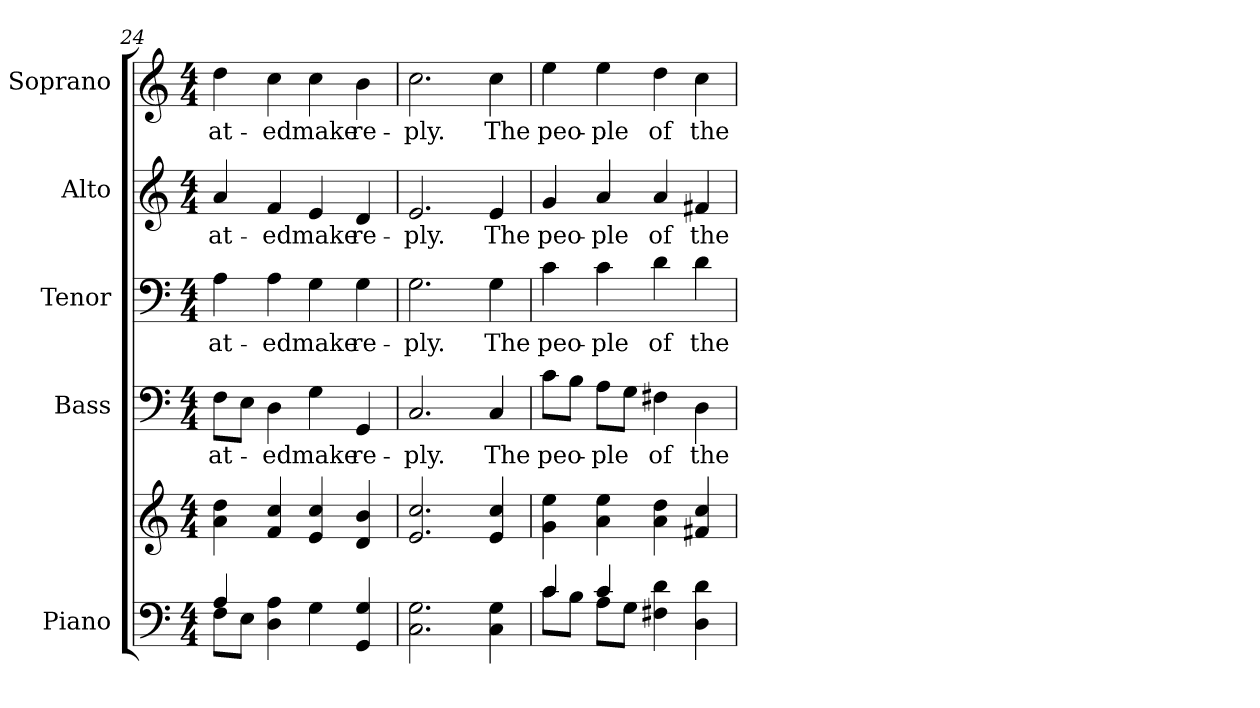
**kern	**kern	**kern	**text	**kern	**text	**kern	**text	**kern	**text
*part5	*part5	*part4	*part4	*part3	*part3	*part2	*part2	*part1	*part1
*staff6	*staff5	*staff4	*staff4	*staff3	*staff3	*staff2	*staff2	*staff1	*staff1
*I"Piano	*	*I"Bass	*	*I"Tenor	*	*I"Alto	*	*I"Soprano	*
*I'Pno.	*	*I'B.	*	*I'T.	*	*I'A.	*	*I'S.	*
!!LO:PB:g=z
*clefF4	*clefG2	*clefF4	*	*clefF4	*	*clefG2	*	*clefG2	*
*k[]	*k[]	*k[]	*	*k[]	*	*k[]	*	*k[]	*
*C:	*C:	*C:	*	*C:	*	*C:	*	*C:	*
*M4/4	*M4/4	*M4/4	*	*M4/4	*	*M4/4	*	*M4/4	*
=24	=24	=24	=24	=24	=24	=24	=24	=24	=24
*^	*	*	*	*	*	*	*	*	*
!	!	!	!	!LO:LY:b:color=#000000	!	!	!	!	!	!
!	!	!	!	!	!	!LO:LY:b:color=#000000	!	!	!	!
!	!	!	!	!	!	!	!	!LO:LY:b:color=#000000	!	!
!	!	!	!	!	!	!	!	!	!	!LO:LY:b:color=#000000
4Ai/	8Fi\L	4ai\ 4ddi	8Fi\L	-at-	4Ai\	-at-	4ai/	-at-	4ddi\	-at-
.	8Ei\J	.	8Ei\J	.	.	.	.	.	.	.
!	!	!	!	!LO:LY:b:color=#000000	!	!	!	!	!	!
!	!	!	!	!	!	!LO:LY:b:color=#000000	!	!	!	!
!	!	!	!	!	!	!	!	!LO:LY:b:color=#000000	!	!
!	!	!	!	!	!	!	!	!	!	!LO:LY:b:color=#000000
4Di\ 4Ai	4ryy	4fi/ 4cci	4Di\	-ed	4Ai\	-ed	4fi/	-ed	4cci\	-ed
!	!	!	!	!LO:LY:b:color=#000000	!	!	!	!	!	!
!	!	!	!	!	!	!LO:LY:b:color=#000000	!	!	!	!
!	!	!	!	!	!	!	!	!LO:LY:b:color=#000000	!	!
!	!	!	!	!	!	!	!	!	!	!LO:LY:b:color=#000000
4Gi\	2ryy	4ei/ 4cci	4Gi\	make	4Gi\	make	4ei/	make	4cci\	make
!	!	!	!	!LO:LY:b:color=#000000	!	!	!	!	!	!
!	!	!	!	!	!	!LO:LY:b:color=#000000	!	!	!	!
!	!	!	!	!	!	!	!	!LO:LY:b:color=#000000	!	!
!	!	!	!	!	!	!	!	!	!	!LO:LY:b:color=#000000
4GGi/ 4Gi	.	4di/ 4bi	4GGi/	re-	4Gi\	re-	4di/	re-	4bi\	re-
*v	*v	*	*	*	*	*	*	*	*	*
=25	=25	=25	=25	=25	=25	=25	=25	=25	=25
!	!	!	!LO:LY:b:color=#000000	!	!	!	!	!	!
!	!	!	!	!	!LO:LY:b:color=#000000	!	!	!	!
!	!	!	!	!	!	!	!LO:LY:b:color=#000000	!	!
!	!	!	!	!	!	!	!	!	!LO:LY:b:color=#000000
2.Ci\ 2.Gi	2.ei/ 2.cci	2.Ci/	-ply.	2.Gi\	-ply.	2.ei/	-ply.	2.cci\	-ply.
!	!	!	!LO:LY:b:color=#000000	!	!	!	!	!	!
!	!	!	!	!	!LO:LY:b:color=#000000	!	!	!	!
!	!	!	!	!	!	!	!LO:LY:b:color=#000000	!	!
!	!	!	!	!	!	!	!	!	!LO:LY:b:color=#000000
4Ci\ 4Gi	4ei/ 4cci	4Ci/	The	4Gi\	The	4ei/	The	4cci\	The
!!LO:PB:g=z
=26	=26	=26	=26	=26	=26	=26	=26	=26	=26
*^	*	*	*	*	*	*	*	*	*
!	!	!	!	!LO:LY:b:color=#000000	!	!	!	!	!	!
!	!	!	!	!	!	!LO:LY:b:color=#000000	!	!	!	!
!	!	!	!	!	!	!	!	!LO:LY:b:color=#000000	!	!
!	!	!	!	!	!	!	!	!	!	!LO:LY:b:color=#000000
4ci/	8ci\L	4gi\ 4eei	8ci\L	peo-	4ci\	peo-	4gi/	peo-	4eei\	peo-
.	8Bi\J	.	8Bi\J	.	.	.	.	.	.	.
!	!	!	!	!LO:LY:b:color=#000000	!	!	!	!	!	!
!	!	!	!	!	!	!LO:LY:b:color=#000000	!	!	!	!
!	!	!	!	!	!	!	!	!LO:LY:b:color=#000000	!	!
!	!	!	!	!	!	!	!	!	!	!LO:LY:b:color=#000000
4ci/	8Ai\L	4ai\ 4eei	8Ai\L	-ple	4ci\	-ple	4ai/	-ple	4eei\	-ple
.	8Gi\J	.	8Gi\J	.	.	.	.	.	.	.
!	!	!	!	!LO:LY:b:color=#000000	!	!	!	!	!	!
!	!	!	!	!	!	!LO:LY:b:color=#000000	!	!	!	!
!	!	!	!	!	!	!	!	!LO:LY:b:color=#000000	!	!
!	!	!	!	!	!	!	!	!	!	!LO:LY:b:color=#000000
4F#Xi\ 4di	2ryy	4ai\ 4ddi	4F#Xi\	of	4di\	of	4ai/	of	4ddi\	of
!	!	!	!	!LO:LY:b:color=#000000	!	!	!	!	!	!
!	!	!	!	!	!	!LO:LY:b:color=#000000	!	!	!	!
!	!	!	!	!	!	!	!	!LO:LY:b:color=#000000	!	!
!	!	!	!	!	!	!	!	!	!	!LO:LY:b:color=#000000
4Di\ 4di	.	4f#Xi/ 4cci	4Di\	the	4di\	the	4f#Xi/	the	4cci\	the
*v	*v	*	*	*	*	*	*	*	*	*
=	=	=	=	=	=	=	=	=	=
*-	*-	*-	*-	*-	*-	*-	*-	*-	*-
